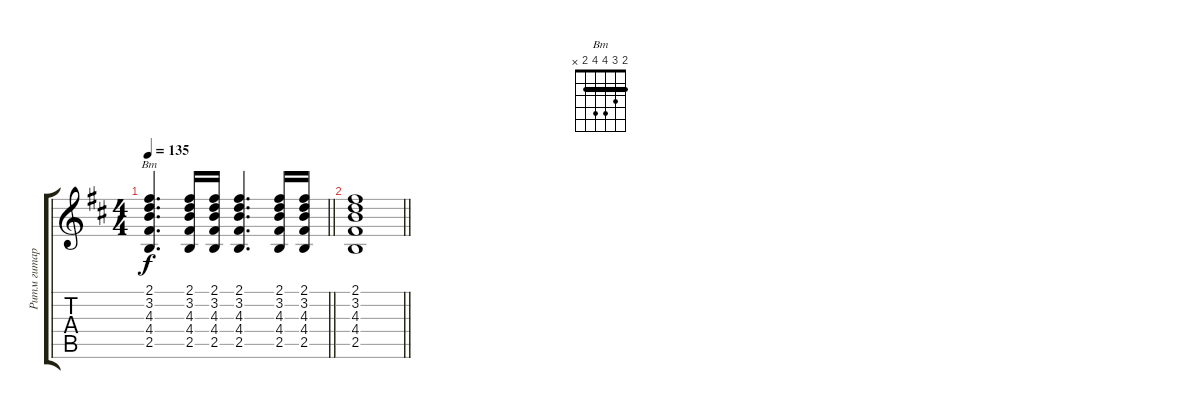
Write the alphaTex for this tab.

\track ("Ритм гитара" "Ритм гитар") {solo instrument acousticguitarsteel}
\staff {score tabs}
\tuning (E4 B3 G3 D3 A2 E2) {hide}
\chord ("Bm" 2 3 4 4 2 x) {barre 2}
\ts (4 4)
\tempo 135
\clef g2
\barLineRight lightlight
\ks bminor
(2.1 3.2 4.3 4.4 2.5).4{d ch "Bm" dy f} (2.1 3.2 4.3 4.4 2.5).16 (2.1 3.2 4.3 4.4 2.5).16 (2.1 3.2 4.3 4.4 2.5).4{d} (2.1 3.2 4.3 4.4 2.5).16 (2.1 3.2 4.3 4.4 2.5).16 |
\barLineRight lightlight
(2.1 3.2 4.3 4.4 2.5).1
